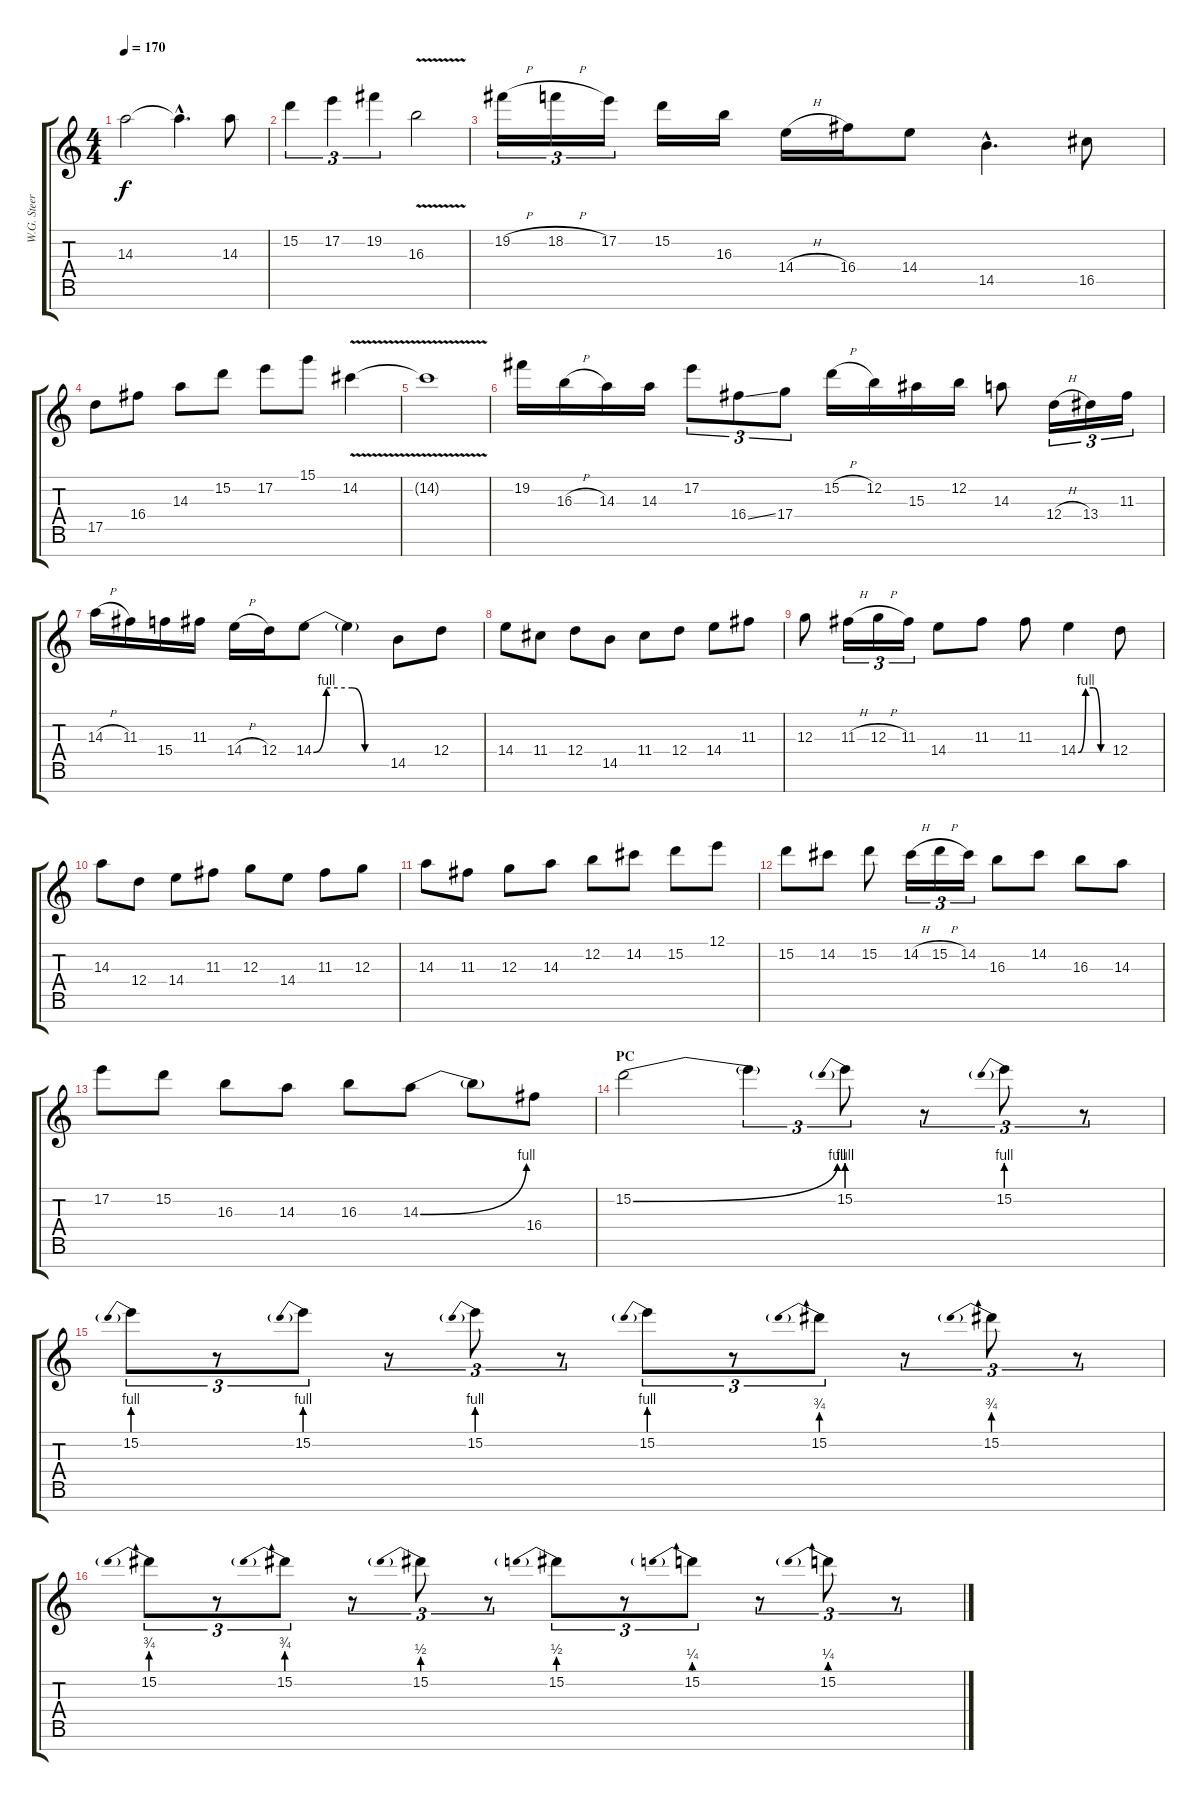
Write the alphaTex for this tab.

\track ("W.G. Steer" "W.G. Steer") {instrument distortionguitar}
\staff {score tabs}
\tuning (E4 B3 G3 D3 A2 E2 B1) {hide}
\ts (4 4)
\tempo 170
\clef g2
\ks c
14.3.2{dy f} 14.3{hac t}.4{d} 14.3.8 |
15.2.4{tu (3 2)} 17.2.4{tu (3 2)} 19.2.4{tu (3 2)} 16.3{v}.2 |
19.2{h}.16{tu (3 2)} 18.2{h}.16{tu (3 2)} 17.2.16{tu (3 2)} 15.2.16 16.3.16 14.4{h}.16 16.4.16 14.4.8 14.5{hac}.4{d} 16.5.8 |
17.5.8 16.4.8 14.3.8 15.2.8 17.2.8 15.1.8 14.2{v}.4 |
14.2{t}.1 |
19.2.16 16.3{h}.16 14.3.16 14.3.16 17.2.8{tu (3 2)} 16.4{ss}.8{tu (3 2)} 17.4.8{tu (3 2)} 15.2{h}.16 12.2.16 15.3.16 12.2.16 14.3.8 12.4{h}.16{tu (3 2)} 13.4.16{tu (3 2)} 11.3.16{tu (3 2)} |
14.3{h}.16 11.3.16 15.4.16 11.3.16 14.4{h}.16 12.4.16 14.4{be (custom 0 0 10 4 30 4 40 0 60 0)}.8 14.4{t}.4 14.5.8 12.4.8 |
14.4.8 11.4.8 12.4.8 14.5.8 11.4.8 12.4.8 14.4.8 11.3.8 |
12.3.8 11.3{h}.16{tu (3 2)} 12.3{h}.16{tu (3 2)} 11.3.16{tu (3 2)} 14.4.8 11.3.8 11.3.8 14.4{be (custom 0 0 15 4 30 4 45 0 60 0)}.4 12.4.8 |
14.3.8 12.4.8 14.4.8 11.3.8 12.3.8 14.4.8 11.3.8 12.3.8 |
14.3.8 11.3.8 12.3.8 14.3.8 12.2.8 14.2.8 15.2.8 12.1.8 |
15.2.8 14.2.8 15.2.8 14.2{h}.16{tu (3 2)} 15.2{h}.16{tu (3 2)} 14.2.16{tu (3 2)} 16.3.8 14.2.8 16.3.8 14.3.8 |
17.2.8 15.2.8 16.3.8 14.3.8 16.3.8 14.3{be (bend 0 0 60 4)}.8 14.3{t}.8 16.4.8 |
\section ("" "PC")
15.2{be (bend 0 0 60 4)}.2 15.2{t}.4{tu (3 2)} 15.2{be (prebend 0 4 60 4)}.8{tu (3 2)} r.8{tu (3 2)} 15.2{be (prebend 0 4 60 4)}.8{tu (3 2)} r.8{tu (3 2)} |
15.2{be (prebend 0 4 60 4)}.8{tu (3 2)} r.8{tu (3 2)} 15.2{be (prebend 0 4 60 4)}.8{tu (3 2)} r.8{tu (3 2)} 15.2{be (prebend 0 4 60 4)}.8{tu (3 2)} r.8{tu (3 2)} 15.2{be (prebend 0 4 60 4)}.8{tu (3 2)} r.8{tu (3 2)} 15.2{be (prebend 0 3 60 3)}.8{tu (3 2)} r.8{tu (3 2)} 15.2{be (prebend 0 3 60 3)}.8{tu (3 2)} r.8{tu (3 2)} |
15.2{be (prebend 0 3 60 3)}.8{tu (3 2)} r.8{tu (3 2)} 15.2{be (prebend 0 3 60 3)}.8{tu (3 2)} r.8{tu (3 2)} 15.2{be (prebend 0 2 60 2)}.8{tu (3 2)} r.8{tu (3 2)} 15.2{be (prebend 0 2 60 2)}.8{tu (3 2)} r.8{tu (3 2)} 15.2{be (prebend 0 1 60 1)}.8{tu (3 2)} r.8{tu (3 2)} 15.2{be (prebend 0 1 60 1)}.8{tu (3 2)} r.8{tu (3 2)}
